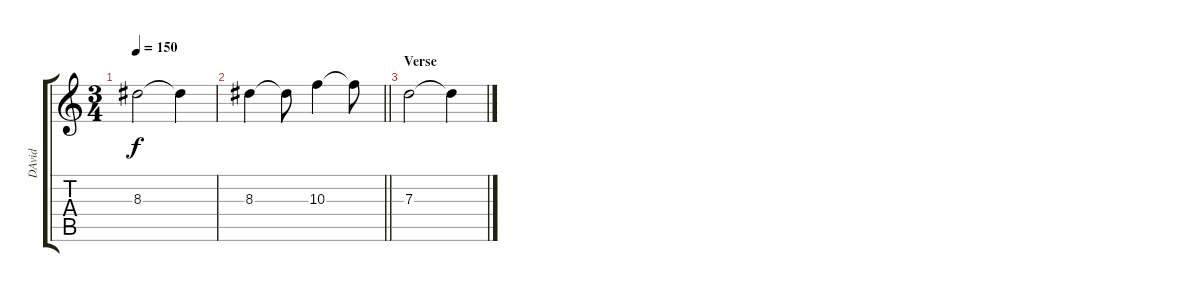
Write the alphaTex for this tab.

\track ("DAvid" "DAvid") {instrument distortionguitar}
\staff {score tabs}
\tuning (E4 B3 G3 D3 A2 E2) {hide}
\ts (3 4)
\tempo 150
\clef g2
\ks c
8.3.2{dy f} 8.3{t}.4 |
\barLineRight lightlight
8.3.4{volume 7} 8.3{t}.8 10.3.4 10.3{t}.8 |
\section ("" "Verse")
7.3.2 7.3{t}.4
